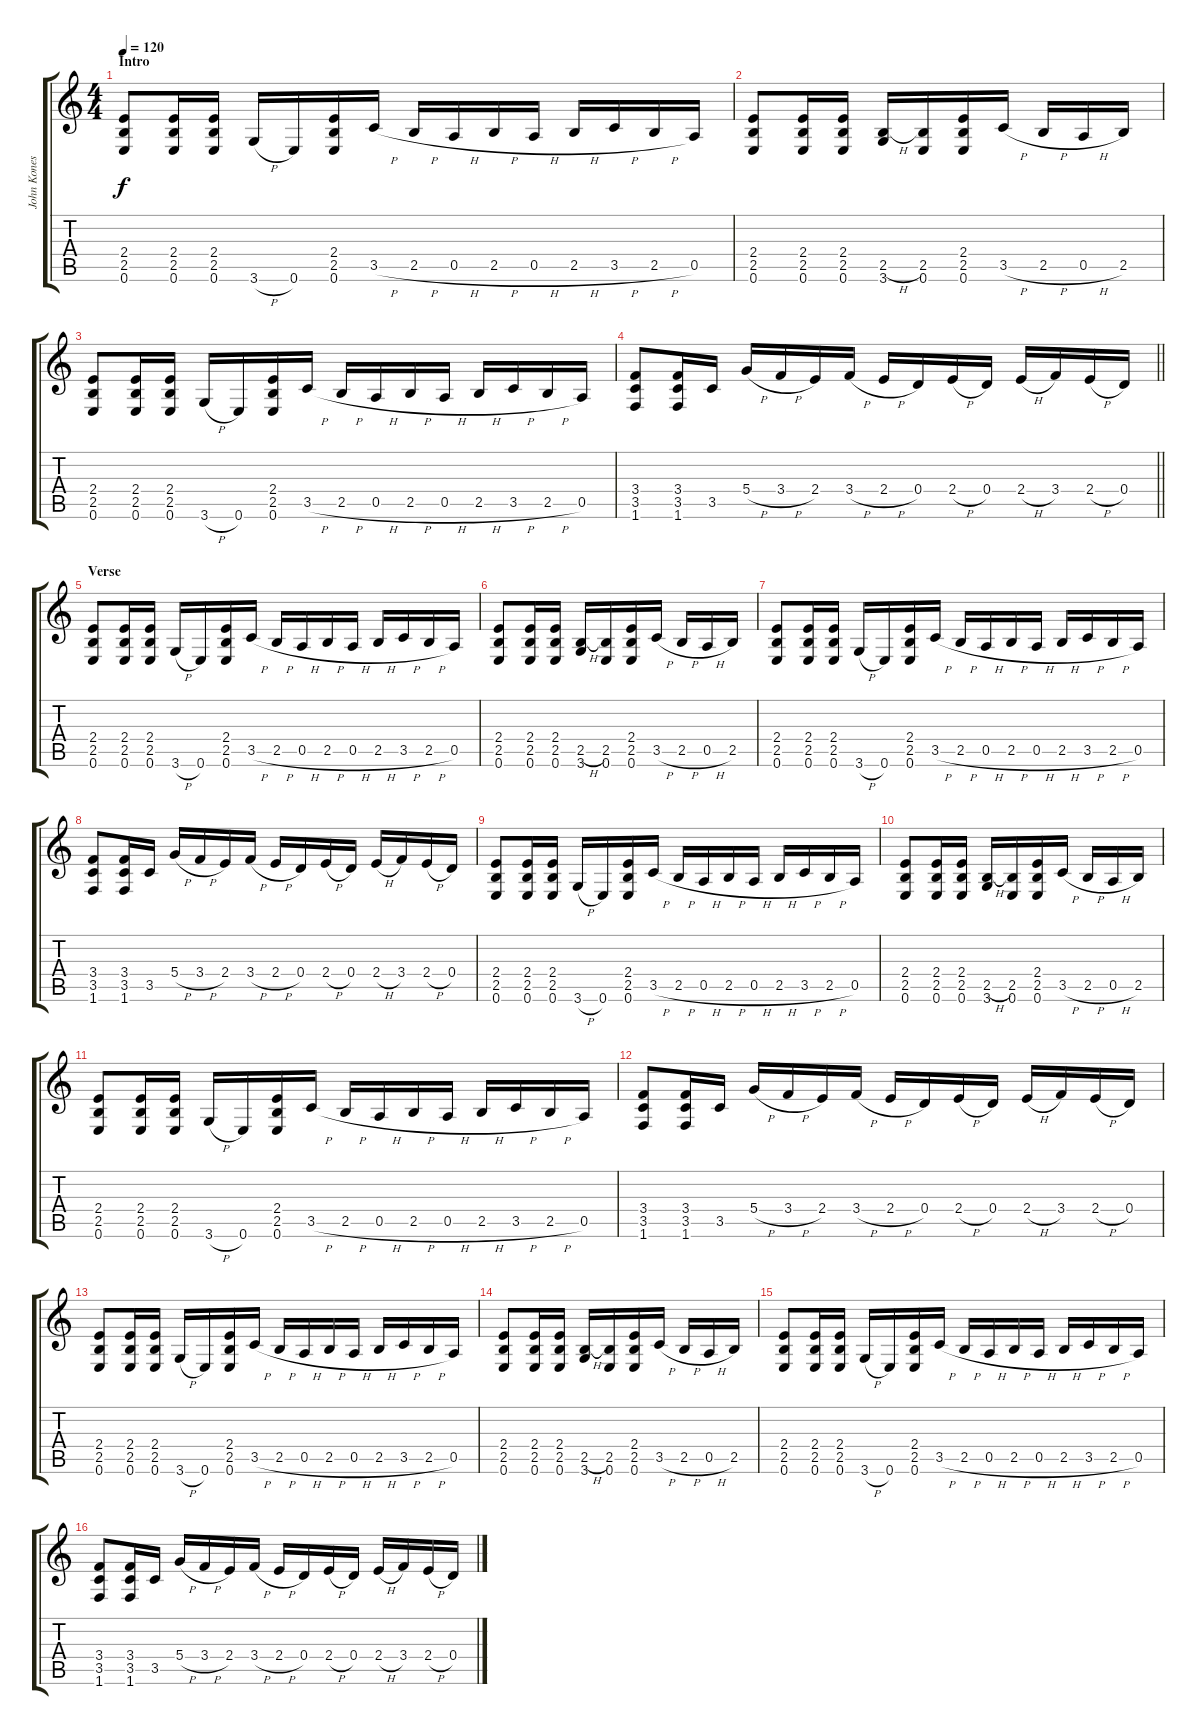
\track ("John Konesky" "John Kones") {solo instrument overdrivenguitar}
\staff {score tabs}
\tuning (E4 B3 G3 D3 A2 E2) {hide}
\ts (4 4)
\section ("" "Intro")
\tempo 120
\clef g2
\ks c
(2.4 2.5 0.6).8{dy f instrument overdrivenguitar} (2.4 2.5 0.6).16 (2.4 2.5 0.6).16 3.6{h}.16 0.6.16 (2.4 2.5 0.6).16 3.5{h}.16 2.5{h}.16 0.5{h}.16 2.5{h}.16 0.5{h}.16 2.5{h}.16 3.5{h}.16 2.5{h}.16 0.5.16 |
(2.4 2.5 0.6).8 (2.4 2.5 0.6).16 (2.4 2.5 0.6).16 (2.5{h} 3.6).16 (2.5 0.6).16 (2.4 2.5 0.6).16 3.5{h}.16 2.5{h}.16 0.5{h}.16 2.5.16 |
(2.4 2.5 0.6).8 (2.4 2.5 0.6).16 (2.4 2.5 0.6).16 3.6{h}.16 0.6.16 (2.4 2.5 0.6).16 3.5{h}.16 2.5{h}.16 0.5{h}.16 2.5{h}.16 0.5{h}.16 2.5{h}.16 3.5{h}.16 2.5{h}.16 0.5.16 |
\barLineRight lightlight
(3.4 3.5 1.6).8 (3.4 3.5 1.6).16 3.5.16 5.4{h}.16 3.4{h}.16 2.4.16 3.4{h}.16 2.4{h}.16 0.4.16 2.4{h}.16 0.4.16 2.4{h}.16 3.4.16 2.4{h}.16 0.4.16 |
\section ("" "Verse")
(2.4 2.5 0.6).8 (2.4 2.5 0.6).16 (2.4 2.5 0.6).16 3.6{h}.16 0.6.16 (2.4 2.5 0.6).16 3.5{h}.16 2.5{h}.16 0.5{h}.16 2.5{h}.16 0.5{h}.16 2.5{h}.16 3.5{h}.16 2.5{h}.16 0.5.16 |
(2.4 2.5 0.6).8 (2.4 2.5 0.6).16 (2.4 2.5 0.6).16 (2.5{h} 3.6).16 (2.5 0.6).16 (2.4 2.5 0.6).16 3.5{h}.16 2.5{h}.16 0.5{h}.16 2.5.16 |
(2.4 2.5 0.6).8 (2.4 2.5 0.6).16 (2.4 2.5 0.6).16 3.6{h}.16 0.6.16 (2.4 2.5 0.6).16 3.5{h}.16 2.5{h}.16 0.5{h}.16 2.5{h}.16 0.5{h}.16 2.5{h}.16 3.5{h}.16 2.5{h}.16 0.5.16 |
(3.4 3.5 1.6).8 (3.4 3.5 1.6).16 3.5.16 5.4{h}.16 3.4{h}.16 2.4.16 3.4{h}.16 2.4{h}.16 0.4.16 2.4{h}.16 0.4.16 2.4{h}.16 3.4.16 2.4{h}.16 0.4.16 |
(2.4 2.5 0.6).8 (2.4 2.5 0.6).16 (2.4 2.5 0.6).16 3.6{h}.16 0.6.16 (2.4 2.5 0.6).16 3.5{h}.16 2.5{h}.16 0.5{h}.16 2.5{h}.16 0.5{h}.16 2.5{h}.16 3.5{h}.16 2.5{h}.16 0.5.16 |
(2.4 2.5 0.6).8 (2.4 2.5 0.6).16 (2.4 2.5 0.6).16 (2.5{h} 3.6).16 (2.5 0.6).16 (2.4 2.5 0.6).16 3.5{h}.16 2.5{h}.16 0.5{h}.16 2.5.16 |
(2.4 2.5 0.6).8 (2.4 2.5 0.6).16 (2.4 2.5 0.6).16 3.6{h}.16 0.6.16 (2.4 2.5 0.6).16 3.5{h}.16 2.5{h}.16 0.5{h}.16 2.5{h}.16 0.5{h}.16 2.5{h}.16 3.5{h}.16 2.5{h}.16 0.5.16 |
(3.4 3.5 1.6).8 (3.4 3.5 1.6).16 3.5.16 5.4{h}.16 3.4{h}.16 2.4.16 3.4{h}.16 2.4{h}.16 0.4.16 2.4{h}.16 0.4.16 2.4{h}.16 3.4.16 2.4{h}.16 0.4.16 |
(2.4 2.5 0.6).8 (2.4 2.5 0.6).16 (2.4 2.5 0.6).16 3.6{h}.16 0.6.16 (2.4 2.5 0.6).16 3.5{h}.16 2.5{h}.16 0.5{h}.16 2.5{h}.16 0.5{h}.16 2.5{h}.16 3.5{h}.16 2.5{h}.16 0.5.16 |
(2.4 2.5 0.6).8 (2.4 2.5 0.6).16 (2.4 2.5 0.6).16 (2.5{h} 3.6).16 (2.5 0.6).16 (2.4 2.5 0.6).16 3.5{h}.16 2.5{h}.16 0.5{h}.16 2.5.16 |
(2.4 2.5 0.6).8 (2.4 2.5 0.6).16 (2.4 2.5 0.6).16 3.6{h}.16 0.6.16 (2.4 2.5 0.6).16 3.5{h}.16 2.5{h}.16 0.5{h}.16 2.5{h}.16 0.5{h}.16 2.5{h}.16 3.5{h}.16 2.5{h}.16 0.5.16 |
(3.4 3.5 1.6).8 (3.4 3.5 1.6).16 3.5.16 5.4{h}.16 3.4{h}.16 2.4.16 3.4{h}.16 2.4{h}.16 0.4.16 2.4{h}.16 0.4.16 2.4{h}.16 3.4.16 2.4{h}.16 0.4.16
